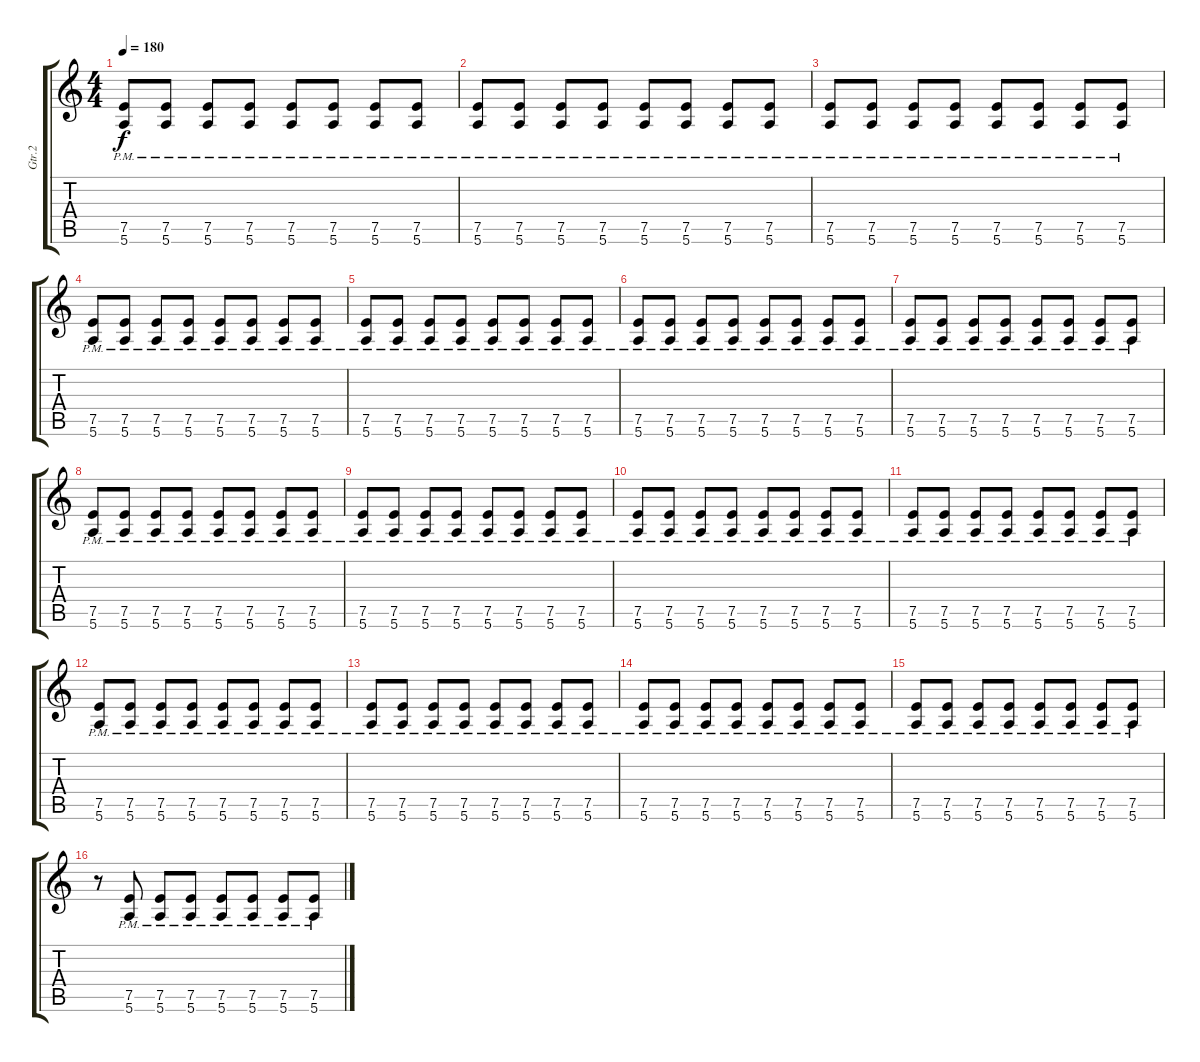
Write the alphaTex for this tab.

\track ("Gtr.2" "Gtr.2") {instrument overdrivenguitar}
\staff {score tabs}
\tuning (E4 B3 G3 D3 A2 E2) {hide}
\ts (4 4)
\tempo 180
\clef g2
\ks c
(7.5{pm} 5.6{pm}).8{dy f} (7.5{pm} 5.6{pm}).8 (7.5{pm} 5.6{pm}).8 (7.5{pm} 5.6{pm}).8 (7.5{pm} 5.6{pm}).8 (7.5{pm} 5.6{pm}).8 (7.5{pm} 5.6{pm}).8 (7.5{pm} 5.6{pm}).8 |
(7.5{pm} 5.6{pm}).8 (7.5{pm} 5.6{pm}).8 (7.5{pm} 5.6{pm}).8 (7.5{pm} 5.6{pm}).8 (7.5{pm} 5.6{pm}).8 (7.5{pm} 5.6{pm}).8 (7.5{pm} 5.6{pm}).8 (7.5{pm} 5.6{pm}).8 |
(7.5{pm} 5.6{pm}).8 (7.5{pm} 5.6{pm}).8 (7.5{pm} 5.6{pm}).8 (7.5{pm} 5.6{pm}).8 (7.5{pm} 5.6{pm}).8 (7.5{pm} 5.6{pm}).8 (7.5{pm} 5.6{pm}).8 (7.5{pm} 5.6{pm}).8 |
(7.5{pm} 5.6{pm}).8 (7.5{pm} 5.6{pm}).8 (7.5{pm} 5.6{pm}).8 (7.5{pm} 5.6{pm}).8 (7.5{pm} 5.6{pm}).8 (7.5{pm} 5.6{pm}).8 (7.5{pm} 5.6{pm}).8 (7.5{pm} 5.6{pm}).8 |
(7.5{pm} 5.6{pm}).8 (7.5{pm} 5.6{pm}).8 (7.5{pm} 5.6{pm}).8 (7.5{pm} 5.6{pm}).8 (7.5{pm} 5.6{pm}).8 (7.5{pm} 5.6{pm}).8 (7.5{pm} 5.6{pm}).8 (7.5{pm} 5.6{pm}).8 |
(7.5{pm} 5.6{pm}).8 (7.5{pm} 5.6{pm}).8 (7.5{pm} 5.6{pm}).8 (7.5{pm} 5.6{pm}).8 (7.5{pm} 5.6{pm}).8 (7.5{pm} 5.6{pm}).8 (7.5{pm} 5.6{pm}).8 (7.5{pm} 5.6{pm}).8 |
(7.5{pm} 5.6{pm}).8 (7.5{pm} 5.6{pm}).8 (7.5{pm} 5.6{pm}).8 (7.5{pm} 5.6{pm}).8 (7.5{pm} 5.6{pm}).8 (7.5{pm} 5.6{pm}).8 (7.5{pm} 5.6{pm}).8 (7.5{pm} 5.6{pm}).8 |
(7.5{pm} 5.6{pm}).8 (7.5{pm} 5.6{pm}).8 (7.5{pm} 5.6{pm}).8 (7.5{pm} 5.6{pm}).8 (7.5{pm} 5.6{pm}).8 (7.5{pm} 5.6{pm}).8 (7.5{pm} 5.6{pm}).8 (7.5{pm} 5.6{pm}).8 |
(7.5{pm} 5.6{pm}).8 (7.5{pm} 5.6{pm}).8 (7.5{pm} 5.6{pm}).8 (7.5{pm} 5.6{pm}).8 (7.5{pm} 5.6{pm}).8 (7.5{pm} 5.6{pm}).8 (7.5{pm} 5.6{pm}).8 (7.5{pm} 5.6{pm}).8 |
(7.5{pm} 5.6{pm}).8 (7.5{pm} 5.6{pm}).8 (7.5{pm} 5.6{pm}).8 (7.5{pm} 5.6{pm}).8 (7.5{pm} 5.6{pm}).8 (7.5{pm} 5.6{pm}).8 (7.5{pm} 5.6{pm}).8 (7.5{pm} 5.6{pm}).8 |
(7.5{pm} 5.6{pm}).8 (7.5{pm} 5.6{pm}).8 (7.5{pm} 5.6{pm}).8 (7.5{pm} 5.6{pm}).8 (7.5{pm} 5.6{pm}).8 (7.5{pm} 5.6{pm}).8 (7.5{pm} 5.6{pm}).8 (7.5{pm} 5.6{pm}).8 |
(7.5{pm} 5.6{pm}).8 (7.5{pm} 5.6{pm}).8 (7.5{pm} 5.6{pm}).8 (7.5{pm} 5.6{pm}).8 (7.5{pm} 5.6{pm}).8 (7.5{pm} 5.6{pm}).8 (7.5{pm} 5.6{pm}).8 (7.5{pm} 5.6{pm}).8 |
(7.5{pm} 5.6{pm}).8 (7.5{pm} 5.6{pm}).8 (7.5{pm} 5.6{pm}).8 (7.5{pm} 5.6{pm}).8 (7.5{pm} 5.6{pm}).8 (7.5{pm} 5.6{pm}).8 (7.5{pm} 5.6{pm}).8 (7.5{pm} 5.6{pm}).8 |
(7.5{pm} 5.6{pm}).8 (7.5{pm} 5.6{pm}).8 (7.5{pm} 5.6{pm}).8 (7.5{pm} 5.6{pm}).8 (7.5{pm} 5.6{pm}).8 (7.5{pm} 5.6{pm}).8 (7.5{pm} 5.6{pm}).8 (7.5{pm} 5.6{pm}).8 |
(7.5{pm} 5.6{pm}).8 (7.5{pm} 5.6{pm}).8 (7.5{pm} 5.6{pm}).8 (7.5{pm} 5.6{pm}).8 (7.5{pm} 5.6{pm}).8 (7.5{pm} 5.6{pm}).8 (7.5{pm} 5.6{pm}).8 (7.5{pm} 5.6{pm}).8 |
r.8 (7.5{pm} 5.6{pm}).8 (7.5{pm} 5.6{pm}).8 (7.5{pm} 5.6{pm}).8 (7.5{pm} 5.6{pm}).8 (7.5{pm} 5.6{pm}).8 (7.5{pm} 5.6{pm}).8 (7.5{pm} 5.6{pm}).8
